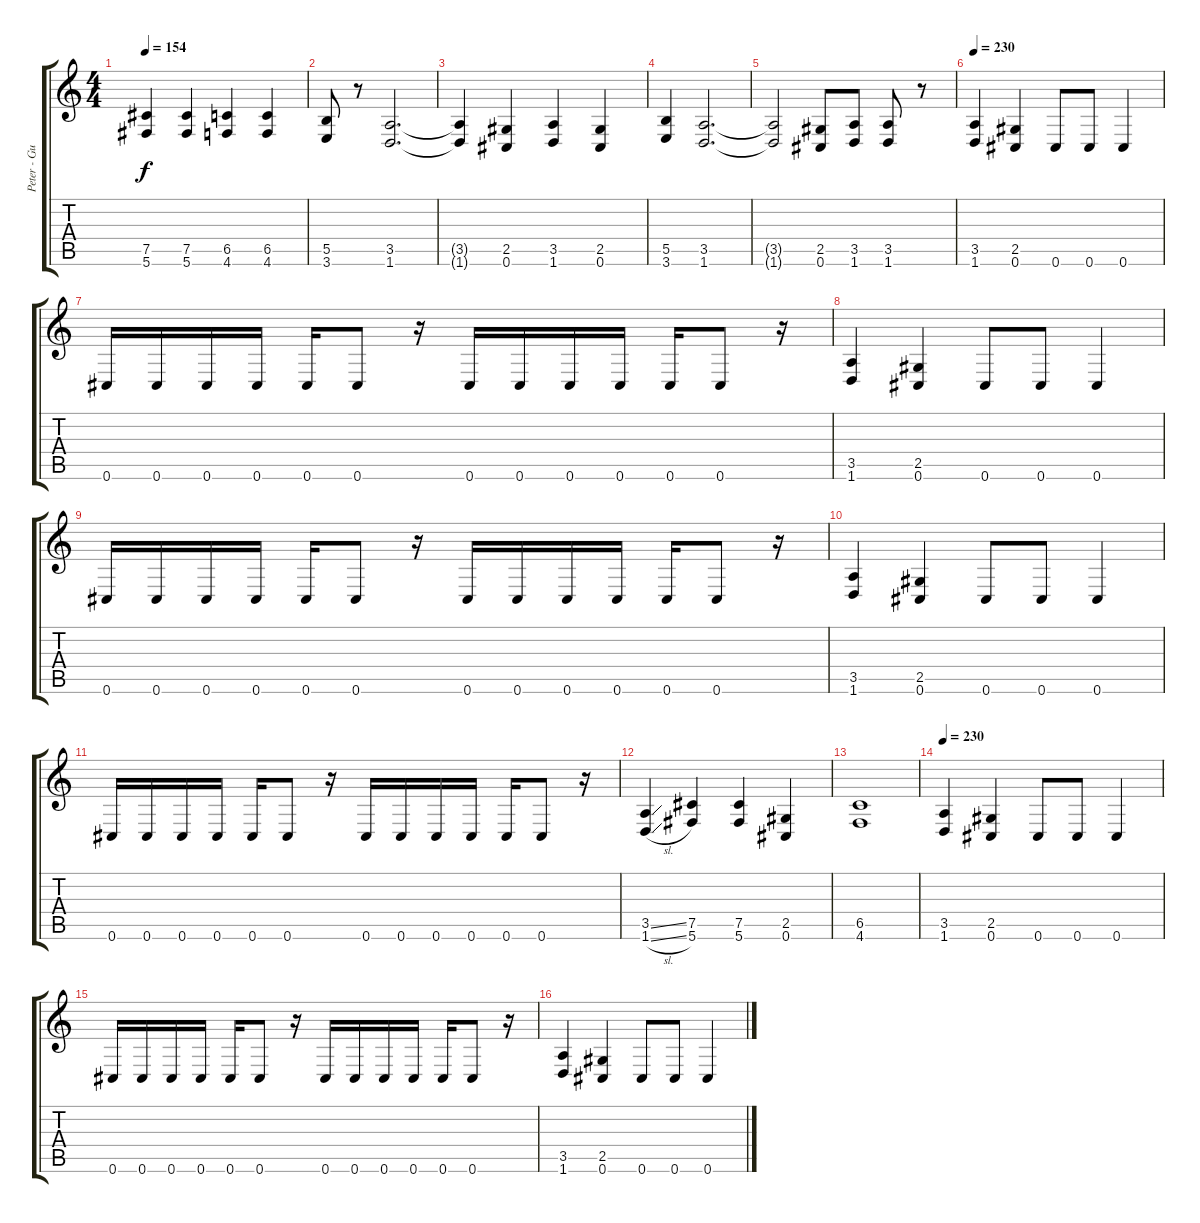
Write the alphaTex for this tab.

\track ("Peter - Guitar, Vocals" "Peter - Gu") {instrument distortionguitar}
\staff {score tabs}
\tuning (Db4 Ab3 E3 B2 Gb2 Db2) {hide}
\ts (4 4)
\tempo 154
\clef g2
\ks c
(7.5 5.6).4{dy f} (7.5 5.6).4 (6.5 4.6).4 (6.5 4.6).4 |
(5.5 3.6).8 r.8 (3.5 1.6).2{d} |
(3.5{t} 1.6{t}).4 (2.5 0.6).4 (3.5 1.6).4 (2.5 0.6).4 |
(5.5 3.6).4 (3.5 1.6).2{d} |
(3.5{t} 1.6{t}).2 (2.5 0.6).8 (3.5 1.6).8 (3.5 1.6).8 r.8 |
\tempo 230
(3.5 1.6).4 (2.5 0.6).4 0.6.8 0.6.8 0.6.4 |
0.6.16 0.6.16 0.6.16 0.6.16 0.6.16 0.6.8 r.16 0.6.16 0.6.16 0.6.16 0.6.16 0.6.16 0.6.8 r.16 |
(3.5 1.6).4 (2.5 0.6).4 0.6.8 0.6.8 0.6.4 |
0.6.16 0.6.16 0.6.16 0.6.16 0.6.16 0.6.8 r.16 0.6.16 0.6.16 0.6.16 0.6.16 0.6.16 0.6.8 r.16 |
(3.5 1.6).4 (2.5 0.6).4 0.6.8 0.6.8 0.6.4 |
0.6.16 0.6.16 0.6.16 0.6.16 0.6.16 0.6.8 r.16 0.6.16 0.6.16 0.6.16 0.6.16 0.6.16 0.6.8 r.16 |
(3.5{ss} 1.6{sl}).4 (7.5 5.6).4 (7.5 5.6).4 (2.5 0.6).4 |
(6.5 4.6).1 |
\tempo 230
(3.5 1.6).4 (2.5 0.6).4 0.6.8 0.6.8 0.6.4 |
0.6.16 0.6.16 0.6.16 0.6.16 0.6.16 0.6.8 r.16 0.6.16 0.6.16 0.6.16 0.6.16 0.6.16 0.6.8 r.16 |
(3.5 1.6).4 (2.5 0.6).4 0.6.8 0.6.8 0.6.4
